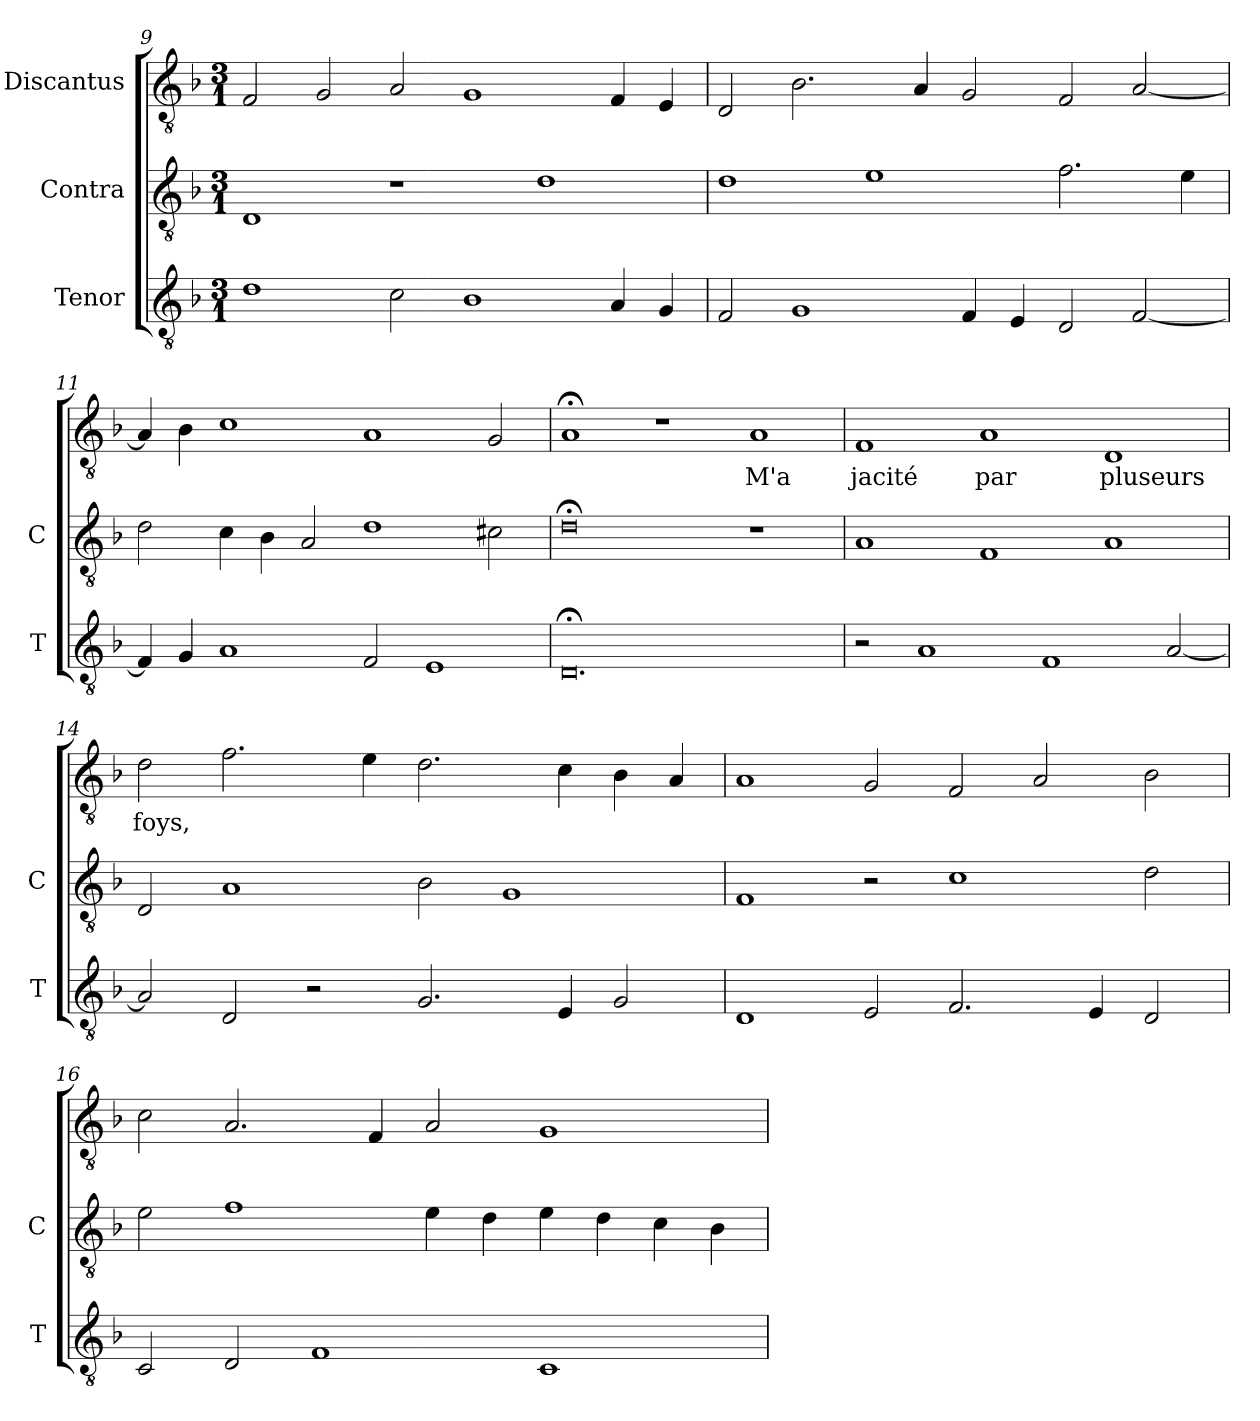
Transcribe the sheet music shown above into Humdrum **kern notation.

**kern	**kern	**kern	**text
*part3	*part2	*part1	*part1
*staff3	*staff2	*staff1	*staff1
*I"Tenor	*I"Contra	*I"Discantus	*
*I'T	*I'C	*	*
*clefGv2	*clefGv2	*clefGv2	*
*k[b-]	*k[b-]	*k[b-]	*
*M3/1	*M3/1	*M3/1	*
=9	=9	=9	=9
1d	1D	2F/	.
.	.	2G/	.
2c\	1r	2A/	.
1B-	.	1G	.
.	1d	.	.
4A/	.	4F/	.
4G/	.	4E/	.
=10	=10	=10	=10
2F/	1d	2D/	.
1G	.	2.B-\	.
.	1e	.	.
.	.	4A/	.
4F/	.	2G/	.
4E/	.	.	.
2D/	2.f\	2F/	.
[2F/	.	[2A/	.
.	4e\	.	.
=11	=11	=11	=11
4F/]	2d\	4A/]	.
4G/	.	4B-\	.
1A	4c\	1c	.
.	4B-\	.	.
.	2A/	.	.
2F/	1d	1A	.
1E	.	.	.
.	2c#X\	2G/	.
=12	=12	=12	=12
0.D;<	0d;<	1A;<	.
.	.	1r	.
.	1r	1A	M'a
=13	=13	=13	=13
2r	1A	1F	jacité
1A	.	.	.
.	1F	1A	par
1F	.	.	.
.	1A	1D	pluseurs
[2A/	.	.	.
=14	=14	=14	=14
2A/]	2D/	2d\	foys,
2D/	1A	2.f\	.
2r	.	.	.
.	.	4e\	.
2.G/	2B-\	2.d\	.
.	1G	.	.
4E/	.	4c\	.
2G/	.	4B-\	.
.	.	4A/	.
=15	=15	=15	=15
1D	1F	1A	.
2E/	2r	2G/	.
2.F/	1c	2F/	.
.	.	2A/	.
4E/	.	.	.
2D/	2d\	2B-\	.
=16	=16	=16	=16
2C/	2e\	2c\	.
2D/	1f	2.A/	.
1F	.	.	.
.	.	4F/	.
.	4e\	2A/	.
.	4d\	.	.
1C	4e\	1G	.
.	4d\	.	.
.	4c\	.	.
.	4B-\	.	.
=	=	=	=
*-	*-	*-	*-
